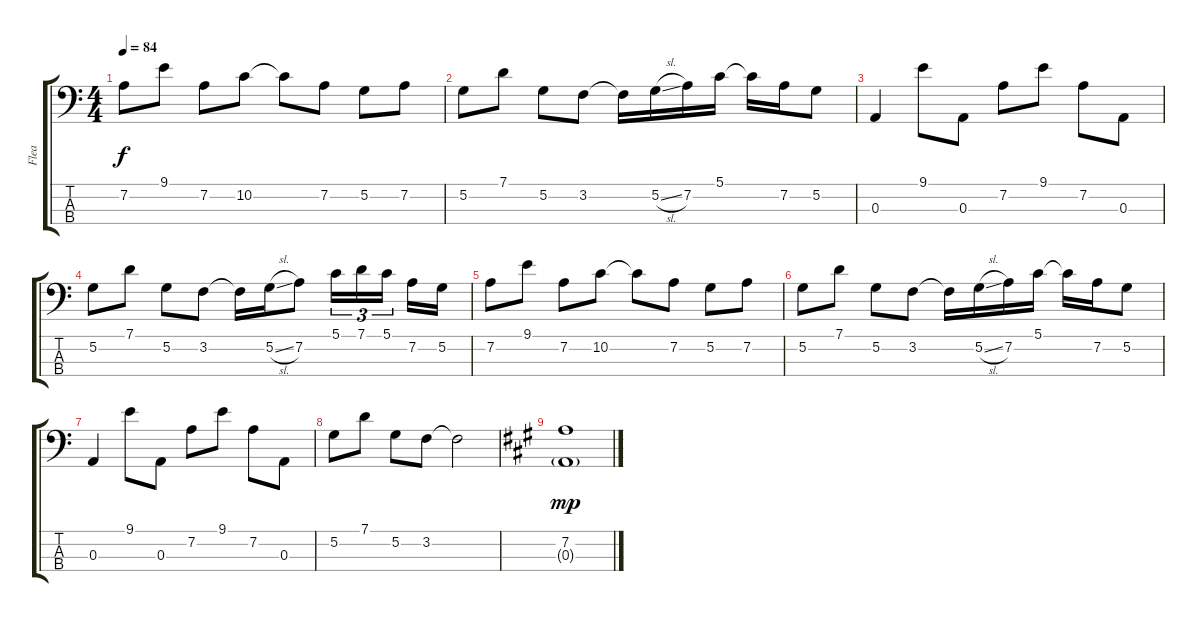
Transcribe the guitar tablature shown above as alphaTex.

\track ("Flea" "Flea") {instrument electricbassfinger}
\staff {score tabs}
\tuning (G2 D2 A1 E1) {hide}
\ts (4 4)
\tempo 84
\clef f4
\ks c
7.2.8{dy f} 9.1.8 7.2.8 10.2.8 10.2{t}.8 7.2.8 5.2.8 7.2.8 |
5.2.8 7.1.8 5.2.8 3.2.8 3.2{t}.16 5.2{sl}.16 7.2.16 5.1.16 5.1{t}.16 7.2.16 5.2.8 |
0.3.4 9.1.8 0.3.8 7.2.8 9.1.8 7.2.8 0.3.8 |
5.2.8 7.1.8 5.2.8 3.2.8 3.2{t}.16 5.2{sl}.16 7.2.8 5.1.16{tu (3 2)} 7.1.16{tu (3 2)} 5.1.16{tu (3 2) beam splitsecondary} 7.2.16 5.2.16 |
7.2.8 9.1.8 7.2.8 10.2.8 10.2{t}.8 7.2.8 5.2.8 7.2.8 |
5.2.8 7.1.8 5.2.8 3.2.8 3.2{t}.16 5.2{sl}.16 7.2.16 5.1.16 5.1{t}.16 7.2.16 5.2.8 |
0.3.4 9.1.8 0.3.8 7.2.8 9.1.8 7.2.8 0.3.8 |
5.2.8 7.1.8 5.2.8 3.2.8 3.2{t}.2 |
\ks a
(7.2 0.3{g}).1{dy mp}
